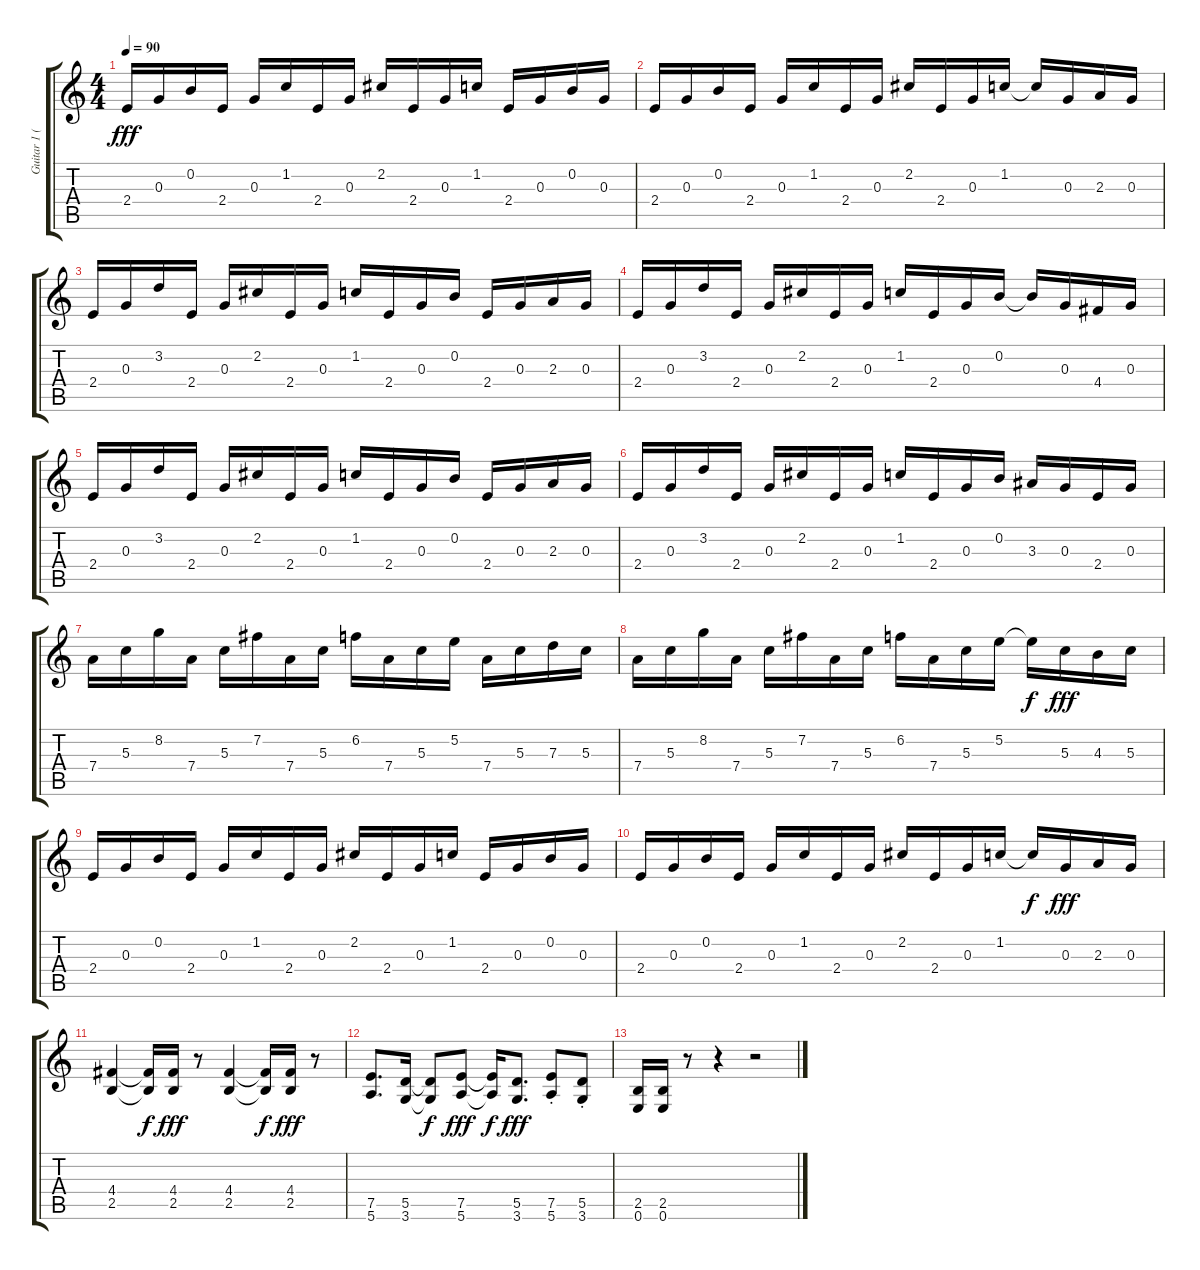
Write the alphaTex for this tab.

\track ("Guitar 1 (Rhythm 1)" "Guitar 1 (") {instrument distortionguitar}
\staff {score tabs}
\tuning (E4 B3 G3 D3 A2 E2) {hide}
\ts (4 4)
\tempo 90
\clef g2
\ks c
2.4.16{dy fff} 0.3.16 0.2.16 2.4.16 0.3.16 1.2.16 2.4.16 0.3.16 2.2.16 2.4.16 0.3.16 1.2.16 2.4.16 0.3.16 0.2.16 0.3.16 |
2.4.16 0.3.16 0.2.16 2.4.16 0.3.16 1.2.16 2.4.16 0.3.16 2.2.16 2.4.16 0.3.16 1.2.16 1.2{t}.16 0.3.16 2.3.16 0.3.16 |
2.4.16 0.3.16 3.2.16 2.4.16 0.3.16 2.2.16 2.4.16 0.3.16 1.2.16 2.4.16 0.3.16 0.2.16 2.4.16 0.3.16 2.3.16 0.3.16 |
2.4.16 0.3.16 3.2.16 2.4.16 0.3.16 2.2.16 2.4.16 0.3.16 1.2.16 2.4.16 0.3.16 0.2.16 0.2{t}.16 0.3.16 4.4.16 0.3.16 |
2.4.16 0.3.16 3.2.16 2.4.16 0.3.16 2.2.16 2.4.16 0.3.16 1.2.16 2.4.16 0.3.16 0.2.16 2.4.16 0.3.16 2.3.16 0.3.16 |
2.4.16 0.3.16 3.2.16 2.4.16 0.3.16 2.2.16 2.4.16 0.3.16 1.2.16 2.4.16 0.3.16 0.2.16 3.3.16 0.3.16 2.4.16 0.3.16 |
7.4.16 5.3.16 8.2.16 7.4.16 5.3.16 7.2.16 7.4.16 5.3.16 6.2.16 7.4.16 5.3.16 5.2.16 7.4.16 5.3.16 7.3.16 5.3.16 |
7.4.16 5.3.16 8.2.16 7.4.16 5.3.16 7.2.16 7.4.16 5.3.16 6.2.16 7.4.16 5.3.16 5.2.16 5.2{t}.16{dy f} 5.3.16{dy fff} 4.3.16 5.3.16 |
2.4.16 0.3.16 0.2.16 2.4.16 0.3.16 1.2.16 2.4.16 0.3.16 2.2.16 2.4.16 0.3.16 1.2.16 2.4.16 0.3.16 0.2.16 0.3.16 |
2.4.16 0.3.16 0.2.16 2.4.16 0.3.16 1.2.16 2.4.16 0.3.16 2.2.16 2.4.16 0.3.16 1.2.16 1.2{t}.16{dy f} 0.3.16{dy fff} 2.3.16 0.3.16 |
(4.4 2.5).4 (4.4{t} 2.5{t}).16{dy f} (4.4 2.5).16{dy fff} r.8 (4.4 2.5).4 (4.4{t} 2.5{t}).16{dy f} (4.4 2.5).16{dy fff} r.8 |
(7.5 5.6).8{d} (5.5 3.6).16 (5.5{t} 3.6{t}).8{dy f} (7.5 5.6).8{dy fff} (7.5{t} 5.6{t}).16{dy f} (5.5 3.6).8{d dy fff} (7.5{st} 5.6{st}).8 (5.5{st} 3.6{st}).8 |
(2.5 0.6).16 (2.5 0.6).16 r.8 r.4 r.2
